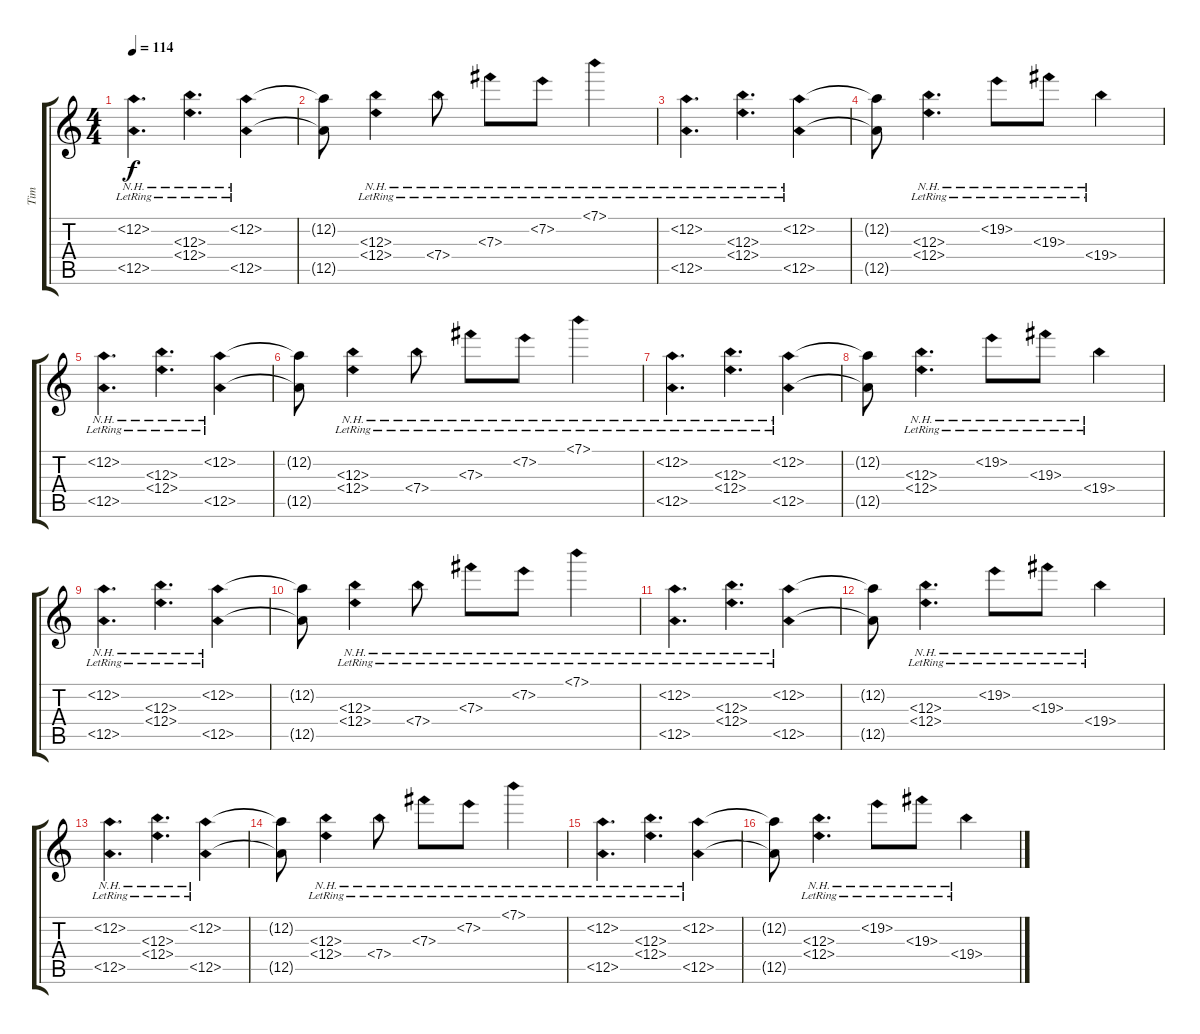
\track ("Tim" "Tim") {instrument electricguitarclean}
\staff {score tabs}
\tuning (E4 A3 B3 E3 A2 D2) {hide}
\ts (4 4)
\tempo 114
\clef g2
\ks c
(12.2{nh lr} 12.5{nh lr}).4{d dy f} (12.3{nh lr} 12.4{nh lr}).4{d} (12.2{nh lr} 12.5{nh lr}).4 |
(12.2{t} 12.5{t}).8 (12.3{nh lr} 12.4{nh lr}).4 7.4{nh lr}.8 7.3{nh lr}.8 7.2{nh lr}.8 7.1{nh lr}.4 |
(12.2{nh lr} 12.5{nh lr}).4{d} (12.3{nh lr} 12.4{nh lr}).4{d} (12.2{nh lr} 12.5{nh lr}).4 |
(12.2{t} 12.5{t}).8 (12.3{nh lr} 12.4{nh lr}).4{d} 19.2{nh lr}.8 19.3{nh lr}.8 19.4{nh lr}.4 |
(12.2{nh lr} 12.5{nh lr}).4{d} (12.3{nh lr} 12.4{nh lr}).4{d} (12.2{nh lr} 12.5{nh lr}).4 |
(12.2{t} 12.5{t}).8 (12.3{nh lr} 12.4{nh lr}).4 7.4{nh lr}.8 7.3{nh lr}.8 7.2{nh lr}.8 7.1{nh lr}.4 |
(12.2{nh lr} 12.5{nh lr}).4{d} (12.3{nh lr} 12.4{nh lr}).4{d} (12.2{nh lr} 12.5{nh lr}).4 |
(12.2{t} 12.5{t}).8 (12.3{nh lr} 12.4{nh lr}).4{d} 19.2{nh lr}.8 19.3{nh lr}.8 19.4{nh lr}.4 |
(12.2{nh lr} 12.5{nh lr}).4{d} (12.3{nh lr} 12.4{nh lr}).4{d} (12.2{nh lr} 12.5{nh lr}).4 |
(12.2{t} 12.5{t}).8 (12.3{nh lr} 12.4{nh lr}).4 7.4{nh lr}.8 7.3{nh lr}.8 7.2{nh lr}.8 7.1{nh lr}.4 |
(12.2{nh lr} 12.5{nh lr}).4{d} (12.3{nh lr} 12.4{nh lr}).4{d} (12.2{nh lr} 12.5{nh lr}).4 |
(12.2{t} 12.5{t}).8 (12.3{nh lr} 12.4{nh lr}).4{d} 19.2{nh lr}.8 19.3{nh lr}.8 19.4{nh lr}.4 |
(12.2{nh lr} 12.5{nh lr}).4{d} (12.3{nh lr} 12.4{nh lr}).4{d} (12.2{nh lr} 12.5{nh lr}).4 |
(12.2{t} 12.5{t}).8 (12.3{nh lr} 12.4{nh lr}).4 7.4{nh lr}.8 7.3{nh lr}.8 7.2{nh lr}.8 7.1{nh lr}.4 |
(12.2{nh lr} 12.5{nh lr}).4{d} (12.3{nh lr} 12.4{nh lr}).4{d} (12.2{nh lr} 12.5{nh lr}).4 |
(12.2{t} 12.5{t}).8 (12.3{nh lr} 12.4{nh lr}).4{d} 19.2{nh lr}.8 19.3{nh lr}.8 19.4{nh lr}.4
